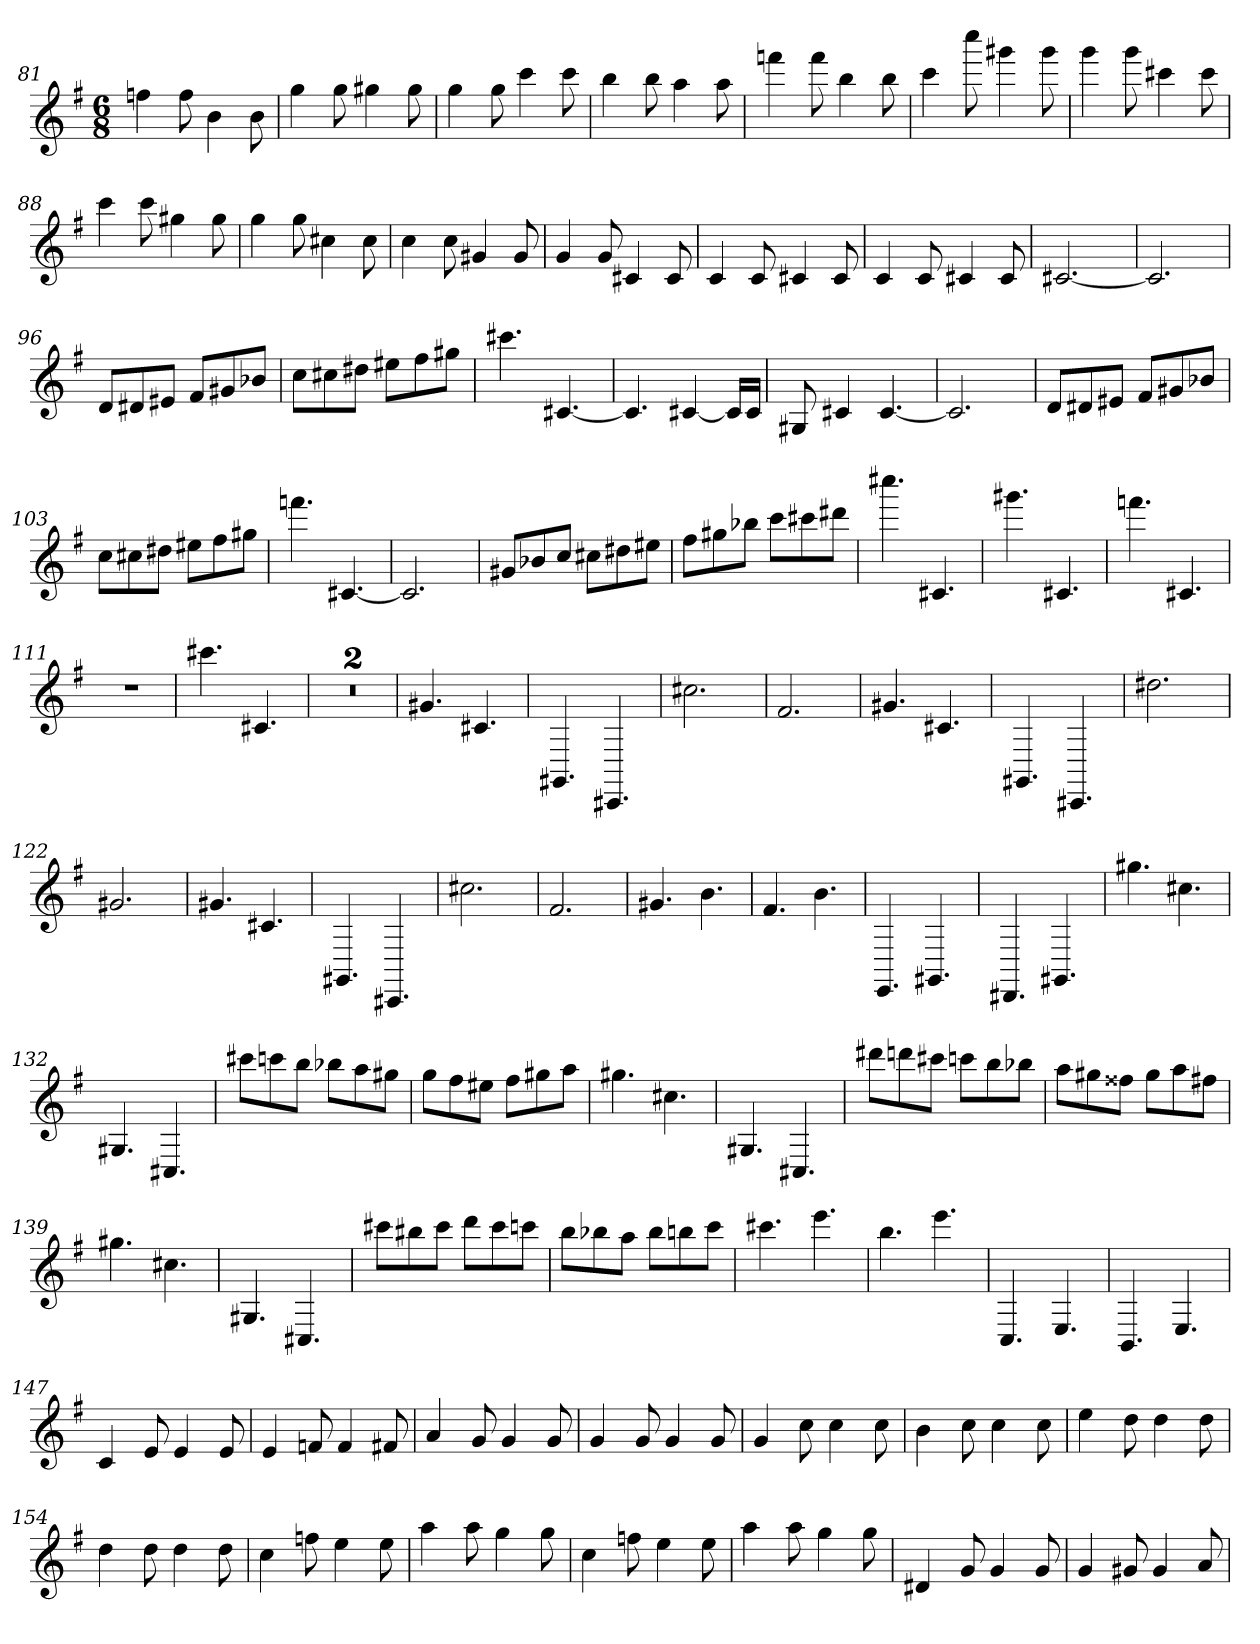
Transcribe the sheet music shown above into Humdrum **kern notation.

**kern
*part1
*staff1
*clefG2
*k[f#]
*G:
*M6/8
=81
4ffn
8ff
4b
8b
=82
4gg
8gg
4gg#X
8gg#
=83
4gg
8gg
4ccc
8ccc
=84
4bb
8bb
4aa
8aa
=85
4fffn
8fff
4bb
8bb
=86
4ccc
8cccc
4ggg#X
8ggg#
=87
4ggg
8ggg
4ccc#X
8ccc#
=88
4ccc
8ccc
4gg#X
8gg#
=89
4gg
8gg
4cc#X
8cc#
=90
4cc
8cc
4g#X
8g#
=91
4g
8g
4c#X
8c#
=92
4c
8c
4c#X
8c#
=93
4c
8c
4c#X
8c#
=94
[2.c#X
=95
2.c#]
=96
8d/L
8d#X/
8e#X/J
8f#/L
8g#X/
8b-X/J
=97
8cc\L
8cc#X\
8dd#X\J
8ee#X\L
8ff#\
8gg#X\J
=98
4.ccc#X
[4.c#X
=99
4.c#]
[4c#X
16c#/LL]
16c#/JJ
=100
8G#X
4c#X
[4.c#
=101
2.c#]
=102
8d/L
8d#X/
8e#X/J
8f#/L
8g#X/
8b-X/J
=103
8cc\L
8cc#X\
8dd#X\J
8ee#X\L
8ff#\
8gg#X\J
=104
4.fffn
[4.c#X
=105
2.c#]
=106
8g#X/L
8b-X/
8cc/J
8cc#X\L
8dd#X\
8ee#X\J
=107
8ff#\L
8gg#X\
8bb-X\J
8ccc\L
8ccc#X\
8ddd#X\J
=108
4.cccc#X
4.c#X
=109
4.ggg#X
4.c#X
=110
4.fffn
4.c#X
=111
2.r
=112
4.ccc#X
4.c#X
=113
2.r
=114
2.r
=115
4.g#X
4.c#X
=116
4.GG#X
4.CC#X
=117
2.cc#X
=118
2.f#
=119
4.g#X
4.c#X
=120
4.GG#X
4.CC#X
=121
2.dd#X
=122
2.g#X
=123
4.g#X
4.c#X
=124
4.GG#X
4.CC#X
=125
2.cc#X
=126
2.f#
=127
4.g#X
4.b
=128
4.f#
4.b
=129
4.EE
4.GG#X
=130
4.DD#X
4.GG#X
=131
4.gg#X
4.cc#X
=132
4.G#X
4.C#X
=133
8ccc#X\L
8cccn\
8bb\J
8bb-X\L
8aa\
8gg#X\J
=134
8gg\L
8ff#\
8ee#X\J
8ff#\L
8gg#X\
8aa\J
=135
4.gg#X
4.cc#X
=136
4.G#X
4.C#X
=137
8ddd#X\L
8dddn\
8ccc#X\J
8cccn\L
8bb\
8bb-X\J
=138
8aa\L
8gg#X\
8ff##X\J
8gg#\L
8aa\
8ff#X\J
=139
4.gg#X
4.cc#X
=140
4.G#X
4.C#X
=141
8ccc#X\L
8bb#X\
8ccc#\J
8ddd\L
8ccc#\
8cccn\J
=142
8bb\L
8bb-X\
8aa\J
8bb-\L
8bbn\
8ccc\J
=143
4.ccc#X
4.eee
=144
4.bb
4.eee
=145
4.C
4.E
=146
4.BB
4.E
=147
4c
8e
4e
8e
=148
4e
8fn
4f
8f#X
=149
4a
8g
4g
8g
=150
4g
8g
4g
8g
=151
4g
8cc
4cc
8cc
=152
4b
8cc
4cc
8cc
=153
4ee
8dd
4dd
8dd
=154
4dd
8dd
4dd
8dd
=155
4cc
8ffn
4ee
8ee
=156
4aa
8aa
4gg
8gg
=157
4cc
8ffn
4ee
8ee
=158
4aa
8aa
4gg
8gg
=159
4d#X
8g
4g
8g
=160
4g
8g#X
4g#
8a
=
*-
